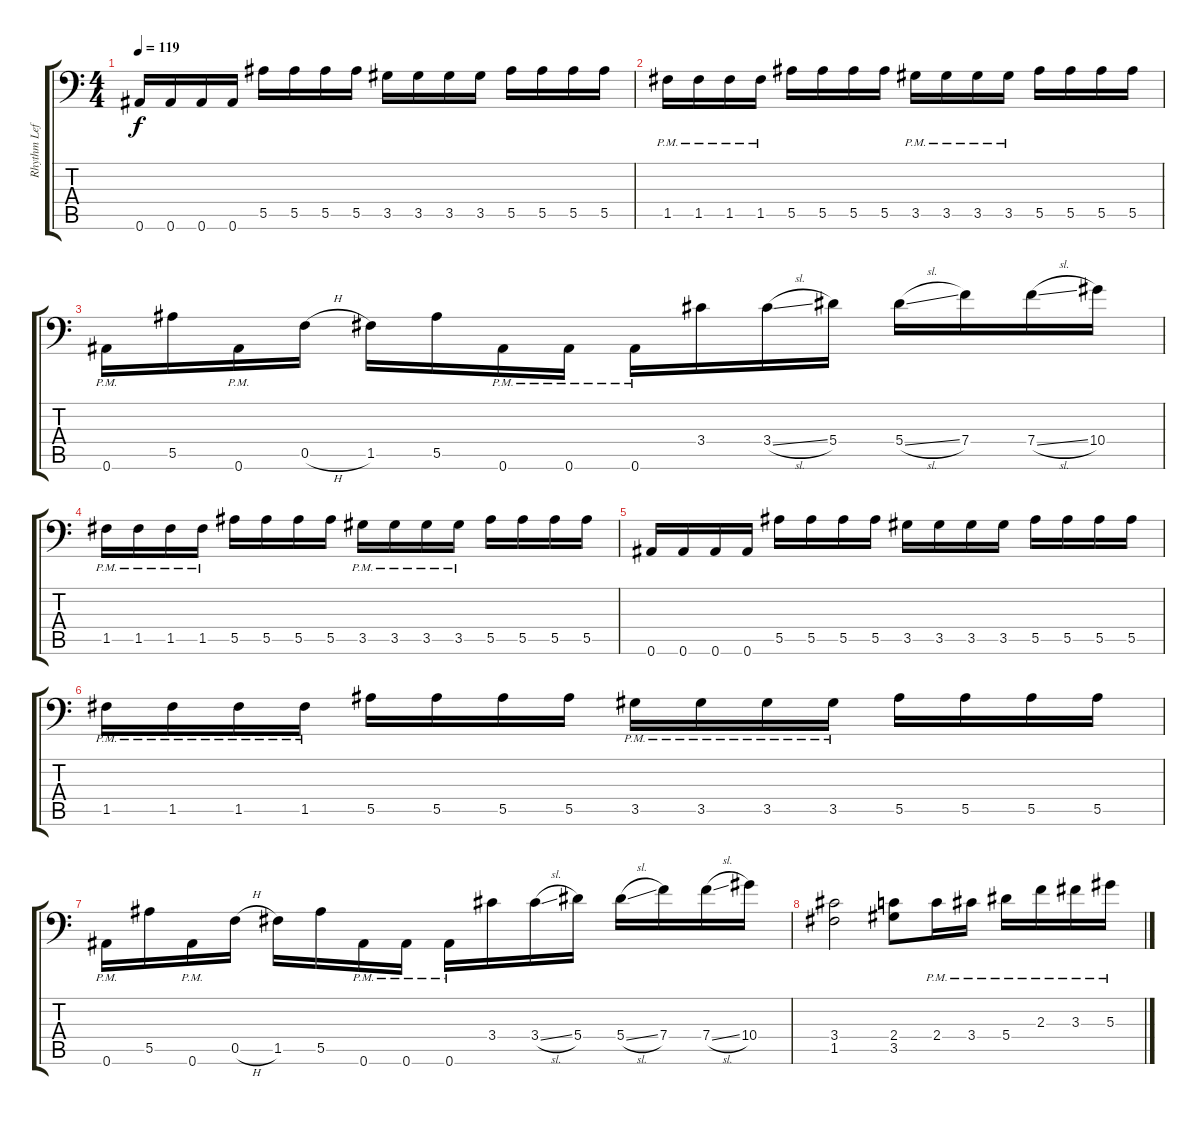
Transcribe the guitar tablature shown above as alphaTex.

\track ("Rhythm Left" "Rhythm Lef") {instrument distortionguitar}
\staff {score tabs}
\tuning (C4 G3 Eb3 Bb2 F2 Bb1) {hide}
\ts (4 4)
\tempo 119
\clef f4
\ks c
0.6.16{dy f} 0.6.16 0.6.16 0.6.16 5.5.16 5.5.16 5.5.16 5.5.16 3.5.16 3.5.16 3.5.16 3.5.16 5.5.16 5.5.16 5.5.16 5.5.16 |
1.5{pm}.16 1.5{pm}.16 1.5{pm}.16 1.5{pm}.16 5.5.16 5.5.16 5.5.16 5.5.16 3.5{pm}.16 3.5{pm}.16 3.5{pm}.16 3.5{pm}.16 5.5.16 5.5.16 5.5.16 5.5.16 |
0.6{pm}.16 5.5.16 0.6{pm}.16 0.5{h}.16 1.5.16 5.5.16 0.6{pm}.16 0.6{pm}.16 0.6{pm}.16 3.4.16 3.4{sl}.16 5.4.16 5.4{sl}.16 7.4.16 7.4{sl}.16 10.4.16 |
1.5{pm}.16 1.5{pm}.16 1.5{pm}.16 1.5{pm}.16 5.5.16 5.5.16 5.5.16 5.5.16 3.5{pm}.16 3.5{pm}.16 3.5{pm}.16 3.5{pm}.16 5.5.16 5.5.16 5.5.16 5.5.16 |
0.6.16 0.6.16 0.6.16 0.6.16 5.5.16 5.5.16 5.5.16 5.5.16 3.5.16 3.5.16 3.5.16 3.5.16 5.5.16 5.5.16 5.5.16 5.5.16 |
1.5{pm}.16 1.5{pm}.16 1.5{pm}.16 1.5{pm}.16 5.5.16 5.5.16 5.5.16 5.5.16 3.5{pm}.16 3.5{pm}.16 3.5{pm}.16 3.5{pm}.16 5.5.16 5.5.16 5.5.16 5.5.16 |
0.6{pm}.16 5.5.16 0.6{pm}.16 0.5{h}.16 1.5.16 5.5.16 0.6{pm}.16 0.6{pm}.16 0.6{pm}.16 3.4.16 3.4{sl}.16 5.4.16 5.4{sl}.16 7.4.16 7.4{sl}.16 10.4.16 |
(3.4 1.5).2 (2.4 3.5).8 2.4{pm}.16 3.4{pm}.16 5.4{pm}.16 2.3{pm}.16 3.3{pm}.16 5.3{pm}.16
